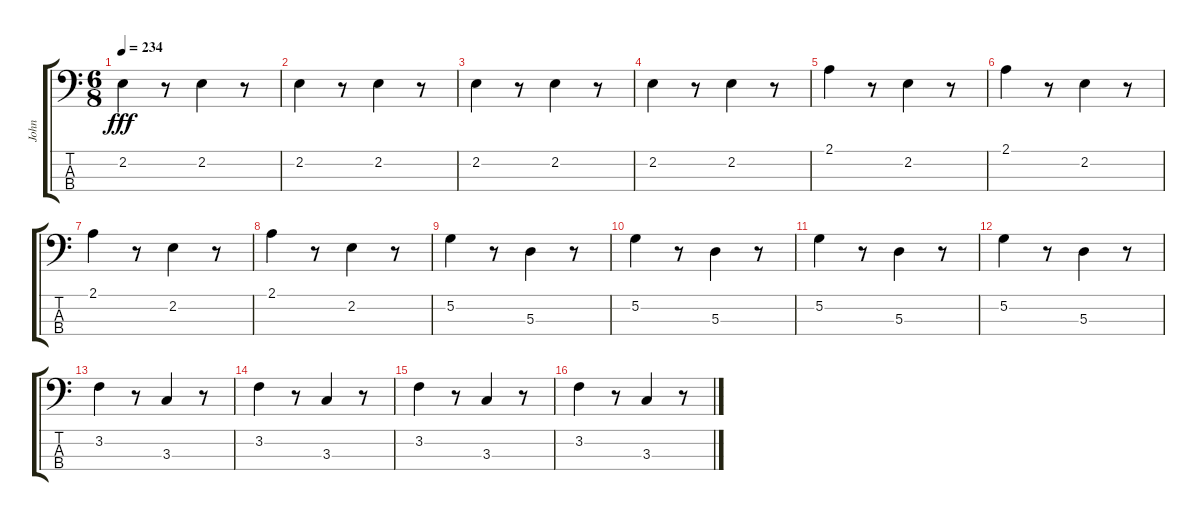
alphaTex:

\track ("John" "John") {instrument electricbassfinger}
\staff {score tabs}
\tuning (G2 D2 A1 E1) {hide}
\ts (6 8)
\tempo 234
\clef f4
\ks c
2.2.4{dy fff} r.8 2.2.4 r.8 |
2.2.4 r.8 2.2.4 r.8 |
2.2.4 r.8 2.2.4 r.8 |
2.2.4 r.8 2.2.4 r.8 |
2.1.4 r.8 2.2.4 r.8 |
2.1.4 r.8 2.2.4 r.8 |
2.1.4 r.8 2.2.4 r.8 |
2.1.4 r.8 2.2.4 r.8 |
5.2.4 r.8 5.3.4 r.8 |
5.2.4 r.8 5.3.4 r.8 |
5.2.4 r.8 5.3.4 r.8 |
5.2.4 r.8 5.3.4 r.8 |
3.2.4 r.8 3.3.4 r.8 |
3.2.4 r.8 3.3.4 r.8 |
3.2.4 r.8 3.3.4 r.8 |
3.2.4 r.8 3.3.4 r.8
